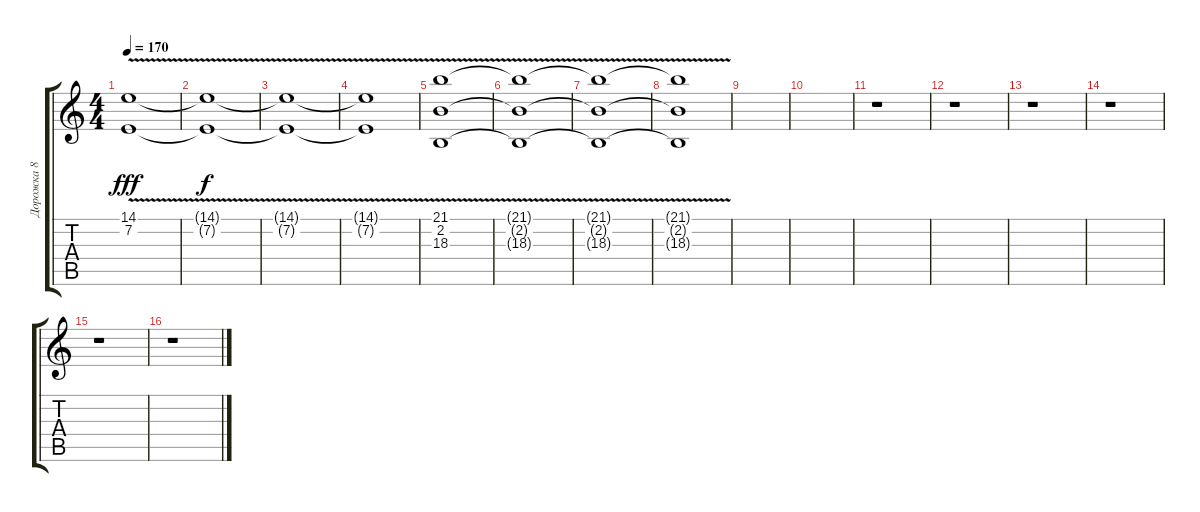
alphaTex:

\track ("Дорожка 8" "Дорожка 8") {instrument choiraahs}
\staff {score tabs}
\tuning (D4 A3 F3 C3 G2 C2) {hide}
\ts (4 4)
\tempo 170
\clef g2
\ks c
(14.1{v} 7.2{v}).1{dy fff volume 16} |
(14.1{v t} 7.2{v t}).1{dy f} |
(14.1{v t} 7.2{v t}).1 |
(14.1{v t} 7.2{v t}).1 |
(21.1{v} 2.2{v} 18.3{v}).1{volume 16} |
(21.1{v t} 2.2{v t} 18.3{v t}).1 |
(21.1{v t} 2.2{v t} 18.3{v t}).1 |
(21.1{v t} 2.2{v t} 18.3{v t}).1 |
|
|
r.1 |
r.1 |
r.1 |
r.1 |
r.1 |
r.1
